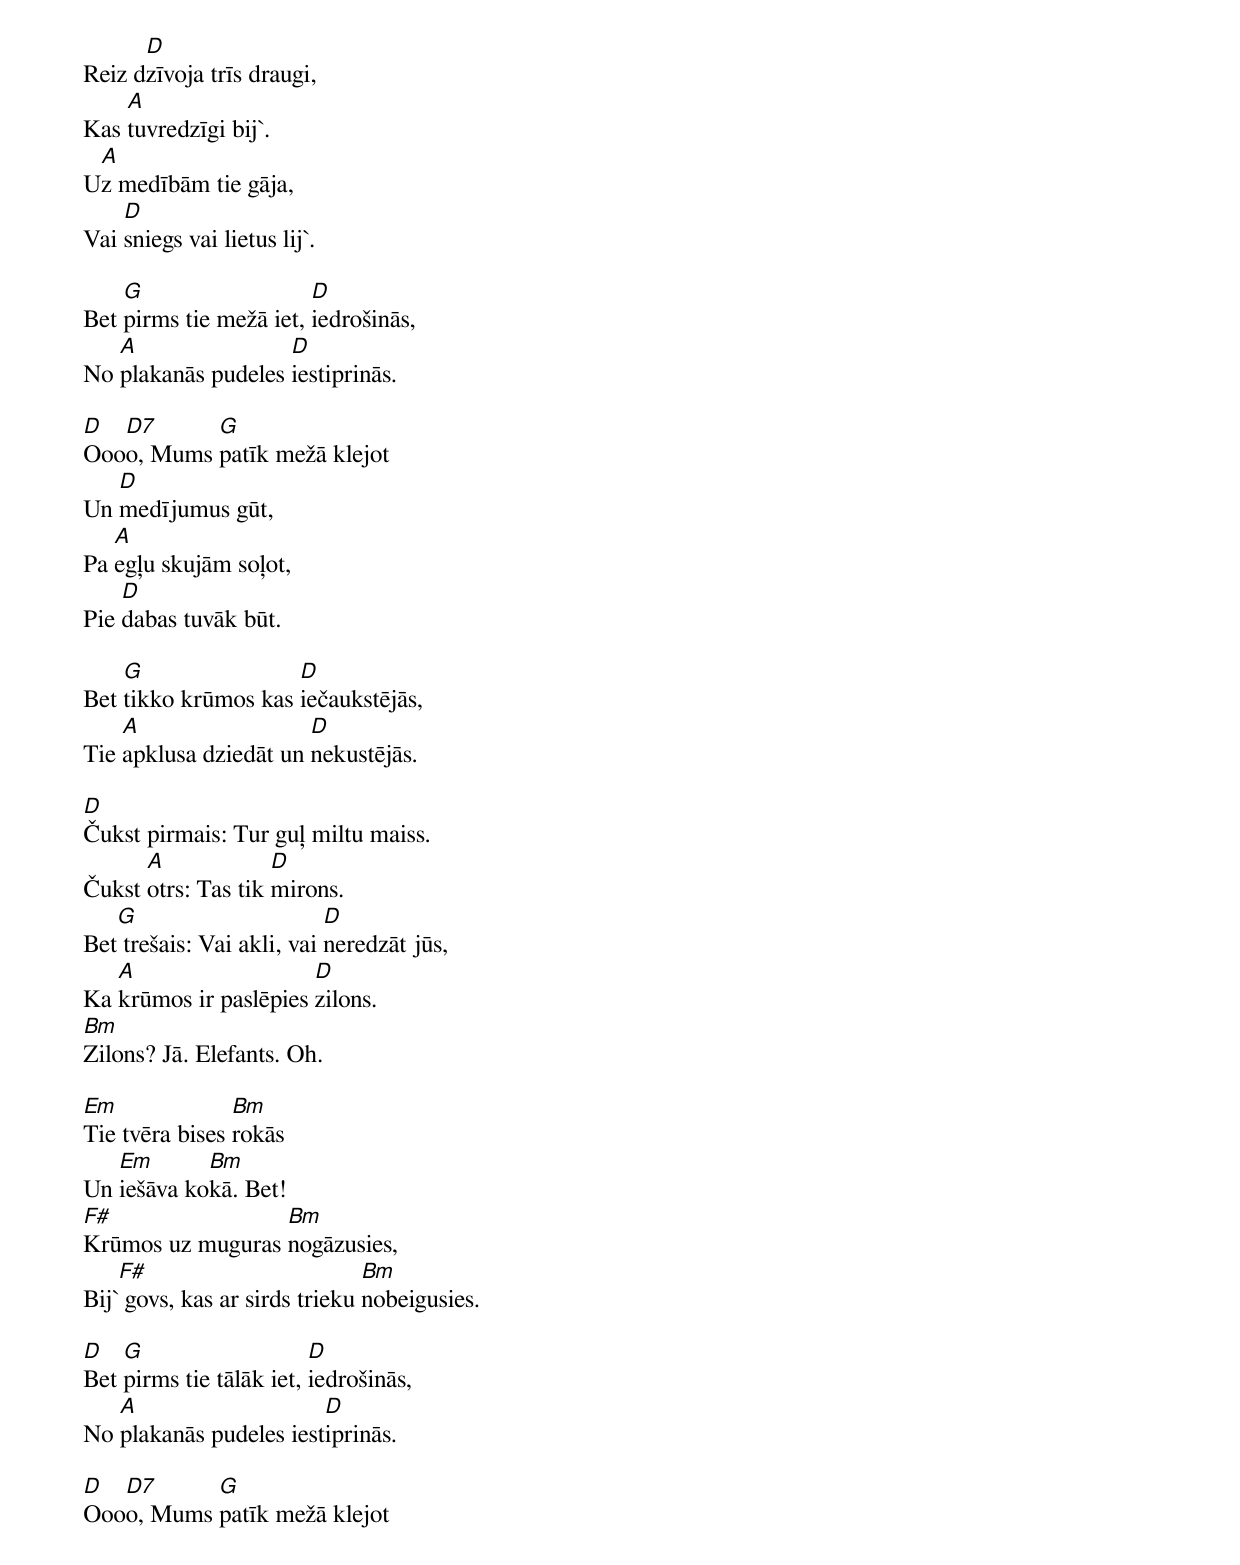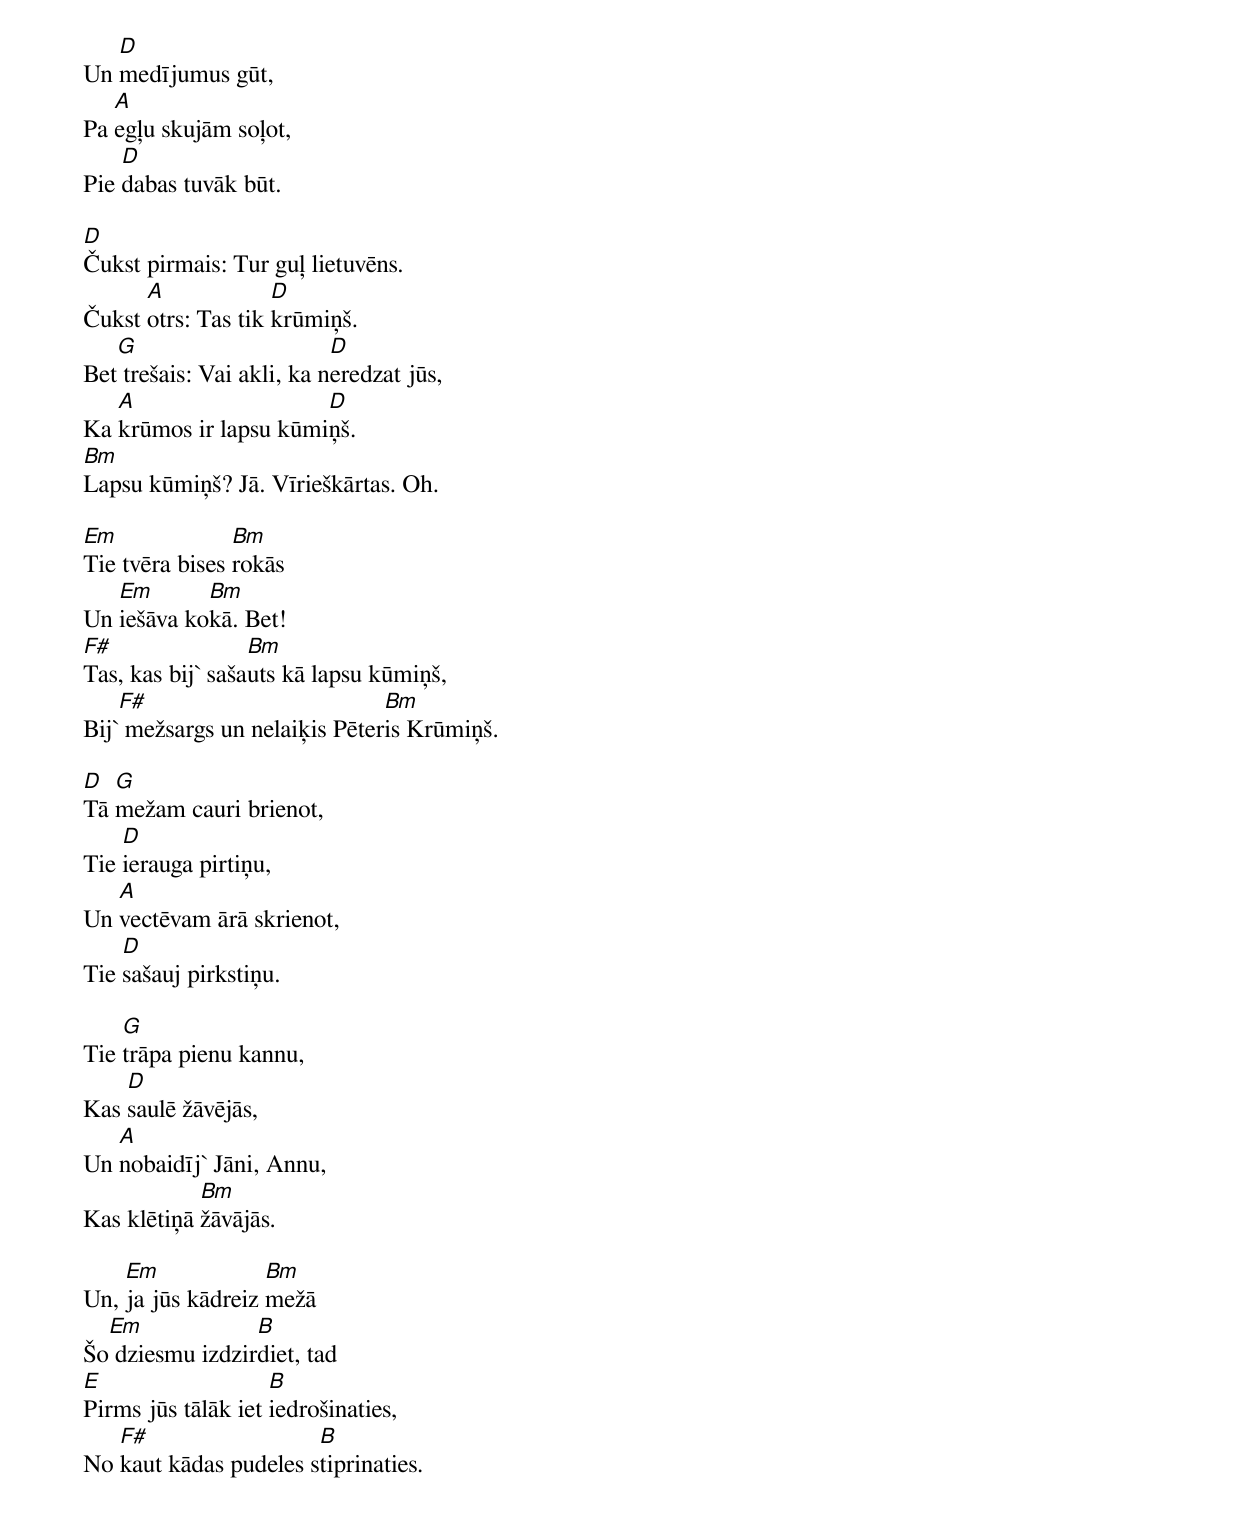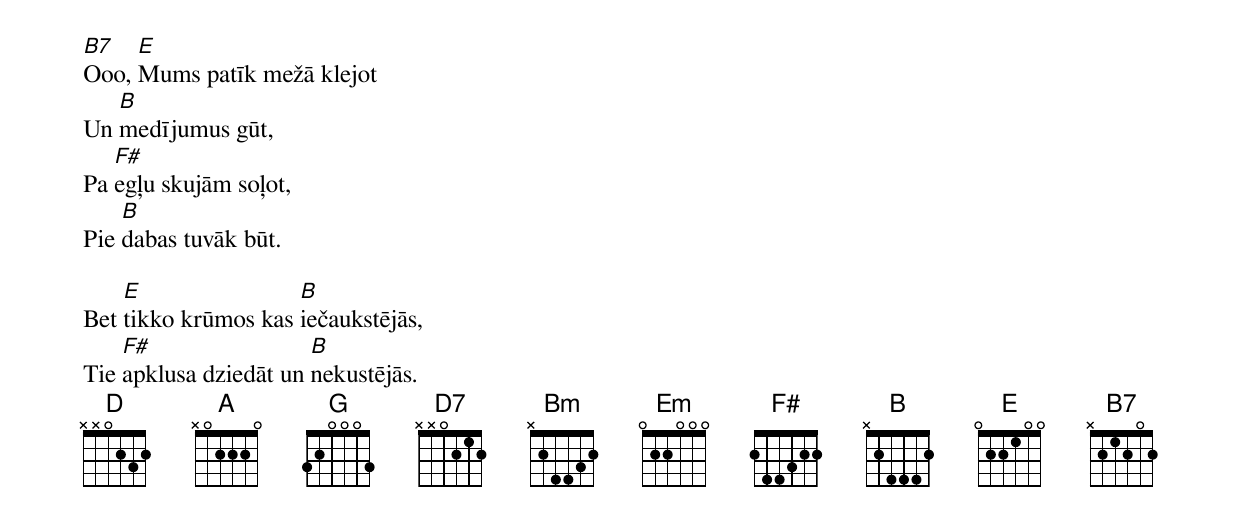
      D
Reiz dzīvoja trīs draugi,
    A
Kas tuvredzīgi bij`.
 A
Uz medībām tie gāja,
    D
Vai sniegs vai lietus lij`.

    G                   D
Bet pirms tie mežā iet, iedrošinās,
   A                D
No plakanās pudeles iestiprinās.

D  D7      G
Oooo, Mums patīk mežā klejot
   D
Un medījumus gūt,
   A
Pa egļu skujām soļot,
    D
Pie dabas tuvāk būt.

    G                D
Bet tikko krūmos kas iečaukstējās,
    A                  D
Tie apklusa dziedāt un nekustējās.

D
Čukst pirmais: Tur guļ miltu maiss.
      A             D
Čukst otrs: Tas tik mirons.
   G                       D
Bet trešais: Vai akli, vai neredzāt jūs,
   A                   D
Ka krūmos ir paslēpies zilons.
Bm
Zilons? Jā. Elefants. Oh.

Em              Bm
Tie tvēra bises rokās
   Em       Bm
Un iešāva kokā. Bet!
F#                Bm
Krūmos uz muguras nogāzusies,
    F#                         Bm
Bij` govs, kas ar sirds trieku nobeigusies.

D   G                    D
Bet pirms tie tālāk iet, iedrošinās,
   A                    D
No plakanās pudeles iestiprinās.

D  D7      G
Oooo, Mums patīk mežā klejot
   D
Un medījumus gūt,
   A
Pa egļu skujām soļot,
    D
Pie dabas tuvāk būt.

D
Čukst pirmais: Tur guļ lietuvēns.
      A             D
Čukst otrs: Tas tik krūmiņš.
   G                       D
Bet trešais: Vai akli, ka neredzat jūs,
   A                   D
Ka krūmos ir lapsu kūmiņš.
Bm
Lapsu kūmiņš? Jā. Vīrieškārtas. Oh.

Em              Bm
Tie tvēra bises rokās
   Em       Bm
Un iešāva kokā. Bet!
F#                Bm
Tas, kas bij` sašauts kā lapsu kūmiņš,
    F#                         Bm
Bij` mežsargs un nelaiķis Pēteris Krūmiņš.

D  G
Tā mežam cauri brienot,
    D
Tie ierauga pirtiņu,
   A
Un vectēvam ārā skrienot,
    D
Tie sašauj pirkstiņu.

    G
Tie trāpa pienu kannu,
    D
Kas saulē žāvējās,
   A
Un nobaidīj` Jāni, Annu,
            Bm
Kas klētiņā žāvājās.

    Em             Bm
Un, ja jūs kādreiz mežā
  Em             B
Šo dziesmu izdzirdiet, tad
E                   B
Pirms jūs tālāk iet iedrošinaties,
   F#                  B
No kaut kādas pudeles stiprinaties.

B7   E
Ooo, Mums patīk mežā klejot
   B
Un medījumus gūt,
   F#
Pa egļu skujām soļot,
    B
Pie dabas tuvāk būt.

    E                B
Bet tikko krūmos kas iečaukstējās,
    F#                 B
Tie apklusa dziedāt un nekustējās.
